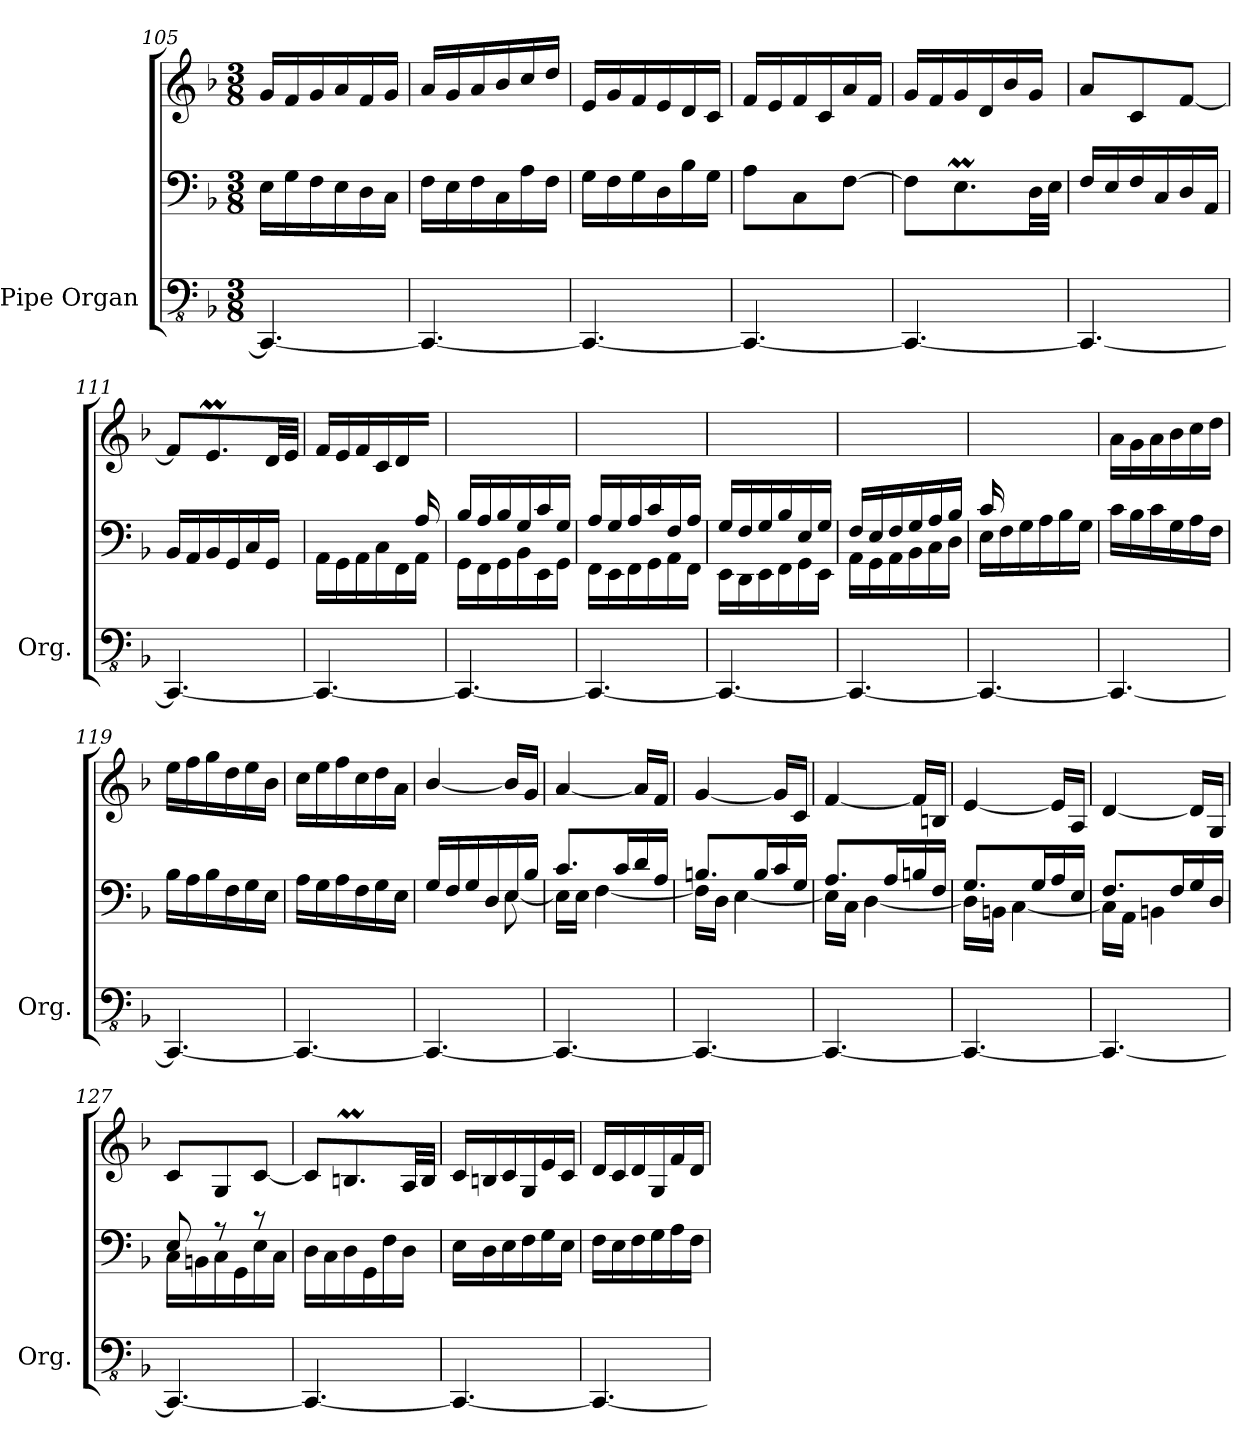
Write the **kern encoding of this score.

**kern	**kern	**kern
*part1	*part1	*part1
*staff3	*staff2	*staff1
*I"Pipe Organ	*	*
*I'Org.	*	*
*clefFv4	*clefF4	*clefG2
*k[b-]	*k[b-]	*k[b-]
*M3/8	*M3/8	*M3/8
=105	=105	=105
4.CCC/_	16E\LL	16g/LL
.	16G\	16f/
.	16F\	16g/
.	16E\	16a/
.	16D\	16f/
.	16C\JJ	16g/JJ
=106	=106	=106
4.CCC/_	16F\LL	16a/LL
.	16E\	16g/
.	16F\	16a/
.	16C\	16b-/
.	16A\	16cc/
.	16F\JJ	16dd/JJ
=107	=107	=107
4.CCC/_	16G\LL	16e/LL
.	16F\	16g/
.	16G\	16f/
.	16D\	16e/
.	16B-\	16d/
.	16G\JJ	16c/JJ
=108	=108	=108
4.CCC/_	8A\L	16f/LL
.	.	16e/
.	8C\	16f/
.	.	16c/
.	[8F\J	16a/
.	.	16f/JJ
!!LO:PB:g=z
=109	=109	=109
4.CCC/_	8F\L]	16g/LL
.	.	16f/
.	8.Em\	16g/
.	.	16d/
.	.	16b-/
.	32D\LL	16g/JJ
.	32E\JJJ	.
=110	=110	=110
4.CCC/_	16F/LL	8a/L
.	16E/	.
.	16F/	8c/
.	16C/	.
.	16D/	[8f/J
.	16AA/JJ	.
=111	=111	=111
4.CCC/_	16BB-/LL	8f/L]
.	16AA/	.
.	16BB-/	8.em/
.	16GG/	.
.	16C/	.
.	16GG/JJ	32d/LL
.	.	32e/JJJ
=112	=112	=112
*	*^	*
4.CCC/_	4ryy	16AA\LL	16f/LL
.	.	16GG\	16e/
.	.	16AA\	16f/
.	.	16C\	16c/
.	16ryy	16FF\	16d/
.	16A/	16AA\JJ	16d/JJyy
=113	=113	=113	=113
4.CCC/_	16B-/LL	16GG\LL	4.ryy
.	16A/	16FF\	.
.	16B-/	16GG\	.
.	16G/	16BB-\	.
.	16c/	16EE\	.
.	16G/JJ	16GG\JJ	.
=114	=114	=114	=114
4.CCC/_	16A/LL	16FF\LL	4.ryy
.	16G/	16EE\	.
.	16A/	16FF\	.
.	16c/	16GG\	.
.	16F/	16AA\	.
.	16A/JJ	16FF\JJ	.
=115	=115	=115	=115
4.CCC/_	16G/LL	16EE\LL	4.ryy
.	16F/	16DD\	.
.	16G/	16EE\	.
.	16B-/	16FF\	.
.	16E/	16GG\	.
.	16G/JJ	16EE\JJ	.
=116	=116	=116	=116
4.CCC/_	16F/LL	16AA\LL	4.ryy
.	16E/	16GG\	.
.	16F/	16AA\	.
.	16G/	16BB-\	.
.	16A/	16C\	.
.	16B-/JJ	16D\JJ	.
!!LO:PB:g=z
=117	=117	=117	=117
4.CCC/_	16c/	16E\LL	16d/LLyy
.	16ryy	16F\	16d/
.	4ryy	16G\	16e/
.	.	16A\	16f/
.	.	16B-\	16g/
.	.	16G\JJ	16e/JJ
*	*v	*v	*
=118	=118	=118
4.CCC/_	16c\LL	16a\LL
.	16B-\	16g\
.	16c\	16a\
.	16G\	16b-\
.	16A\	16cc\
.	16F\JJ	16dd\JJ
=119	=119	=119
4.CCC/_	16B-\LL	16ee\LL
.	16A\	16ff\
.	16B-\	16gg\
.	16F\	16dd\
.	16G\	16ee\
.	16E\JJ	16b-\JJ
=120	=120	=120
4.CCC/_	16A\LL	16cc\LL
.	16G\	16ee\
.	16A\	16ff\
.	16F\	16cc\
.	16G\	16dd\
.	16E\JJ	16a\JJ
=121	=121	=121
*	*^	*
4.CCC/_	16G/LL	4ryy	[4b-/
.	16F/	.	.
.	16G/	.	.
.	16D/	.	.
.	16E/	[8E\	16b-/LL]
.	16B-/JJ	.	16g/JJ
=122	=122	=122	=122
4.CCC/_	8.c/L	16E\LL]	[4a/
.	.	16E\JJ	.
.	.	[4F\	.
.	16c/L	.	.
.	16d/	.	16a/LL]
.	16A/JJ	.	16f/JJ
=123	=123	=123	=123
4.CCC/_	8.Bn/L	16F\LL]	[4g/
.	.	16D\JJ	.
.	.	[4E\	.
.	16B/L	.	.
.	16c/	.	16g/LL]
.	16G/JJ	.	16c/JJ
=124	=124	=124	=124
4.CCC/_	8.A/L	16E\LL]	[4f/
.	.	16C\JJ	.
.	.	[4D\	.
.	16A/L	.	.
.	16Bn/	.	16f/LL]
.	16F/JJ	.	16Bn/JJ
=125	=125	=125	=125
4.CCC/_	8.G/L	16D\LL]	[4e/
.	.	16BBn\JJ	.
.	.	[4C\	.
.	16G/L	.	.
.	16A/	.	16e/LL]
.	16E/JJ	.	16A/JJ
!!LO:PB:g=z
=126	=126	=126	=126
4.CCC/_	8.F/L	16C\LL]	[4d/
.	.	16AA\JJ	.
.	.	4BBn\	.
.	16F/L	.	.
.	16G/	.	16d/LL]
.	16D/JJ	.	16G/JJ
=127	=127	=127	=127
4.CCC/_	8E/	16C\LL	8c/L
.	.	16BBn\	.
.	8r	16C\	8G/
.	.	16GG\	.
.	8r	16E\	[8c/J
.	.	16C\JJ	.
*	*v	*v	*
=128	=128	=128
4.CCC/_	16D\LL	8c/L]
.	16C\	.
.	16D\	8.Bnm/
.	16GG\	.
.	16F\	.
.	16D\JJ	32A/LL
.	.	32B/JJJ
=129	=129	=129
4.CCC/_	16E\LL	16c/LL
.	16D\	16Bn/
.	16E\	16c/
.	16F\	16G/
.	16G\	16e/
.	16E\JJ	16c/JJ
=130	=130	=130
4.CCC/_	16F\LL	16d/LL
.	16E\	16c/
.	16F\	16d/
.	16G\	16G/
.	16A\	16f/
.	16F\JJ	16d/JJ
=	=	=
*-	*-	*-
